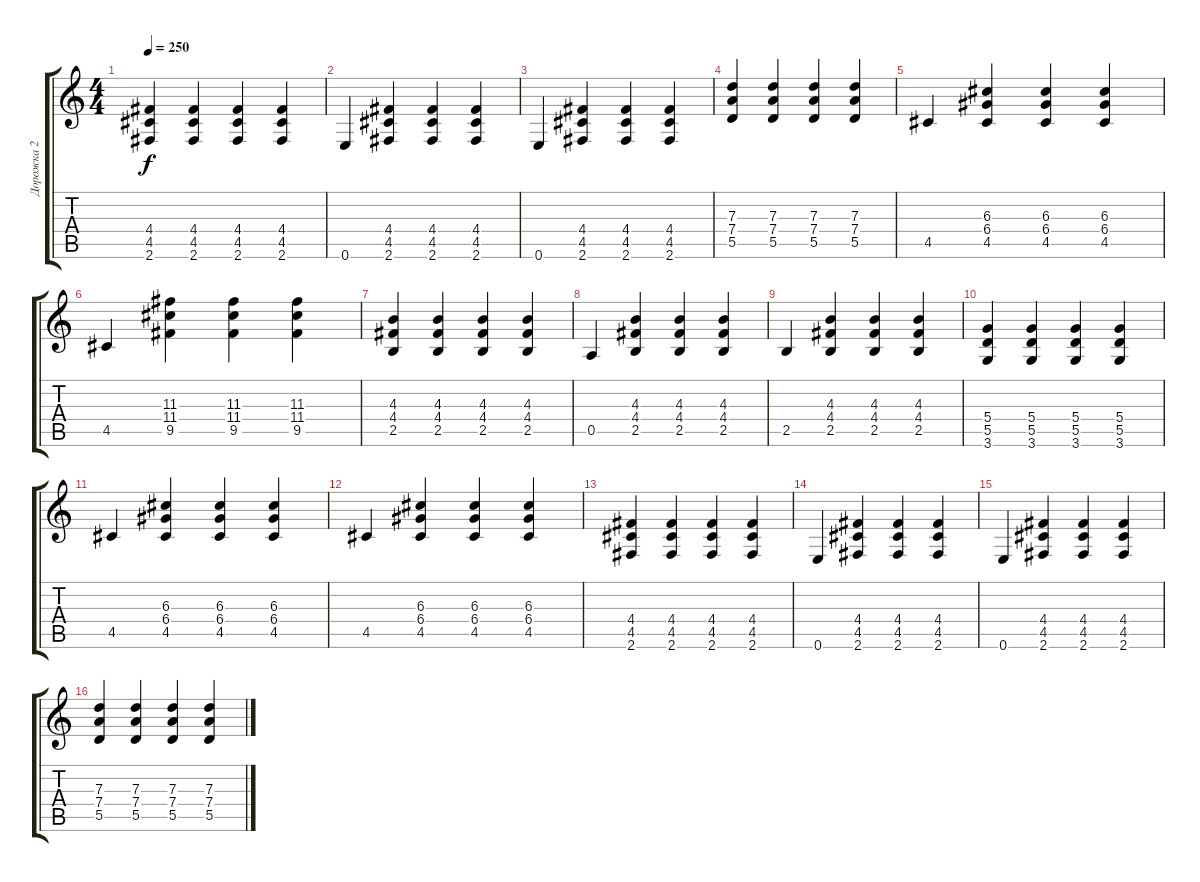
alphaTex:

\track ("Дорожка 2" "Дорожка 2") {instrument overdrivenguitar}
\staff {score tabs}
\tuning (E4 B3 G3 D3 A2 E2) {hide}
\ts (4 4)
\tempo 250
\clef g2
\ks c
(4.4 4.5 2.6).4{dy f} (4.4 4.5 2.6).4 (4.4 4.5 2.6).4 (4.4 4.5 2.6).4 |
0.6.4 (4.4 4.5 2.6).4 (4.4 4.5 2.6).4 (4.4 4.5 2.6).4 |
0.6.4 (4.4 4.5 2.6).4 (4.4 4.5 2.6).4 (4.4 4.5 2.6).4 |
(7.3 7.4 5.5).4 (7.3 7.4 5.5).4 (7.3 7.4 5.5).4 (7.3 7.4 5.5).4 |
4.5.4 (6.3 6.4 4.5).4 (6.3 6.4 4.5).4 (6.3 6.4 4.5).4 |
4.5.4 (11.3 11.4 9.5).4 (11.3 11.4 9.5).4 (11.3 11.4 9.5).4 |
(4.3 4.4 2.5).4 (4.3 4.4 2.5).4 (4.3 4.4 2.5).4 (4.3 4.4 2.5).4 |
0.5.4 (4.3 4.4 2.5).4 (4.3 4.4 2.5).4 (4.3 4.4 2.5).4 |
2.5.4 (4.3 4.4 2.5).4 (4.3 4.4 2.5).4 (4.3 4.4 2.5).4 |
(5.4 5.5 3.6).4 (5.4 5.5 3.6).4 (5.4 5.5 3.6).4 (5.4 5.5 3.6).4 |
4.5.4 (6.3 6.4 4.5).4 (6.3 6.4 4.5).4 (6.3 6.4 4.5).4 |
4.5.4 (6.3 6.4 4.5).4 (6.3 6.4 4.5).4 (6.3 6.4 4.5).4 |
(4.4 4.5 2.6).4 (4.4 4.5 2.6).4 (4.4 4.5 2.6).4 (4.4 4.5 2.6).4 |
0.6.4 (4.4 4.5 2.6).4 (4.4 4.5 2.6).4 (4.4 4.5 2.6).4 |
0.6.4 (4.4 4.5 2.6).4 (4.4 4.5 2.6).4 (4.4 4.5 2.6).4 |
(7.3 7.4 5.5).4 (7.3 7.4 5.5).4 (7.3 7.4 5.5).4 (7.3 7.4 5.5).4
